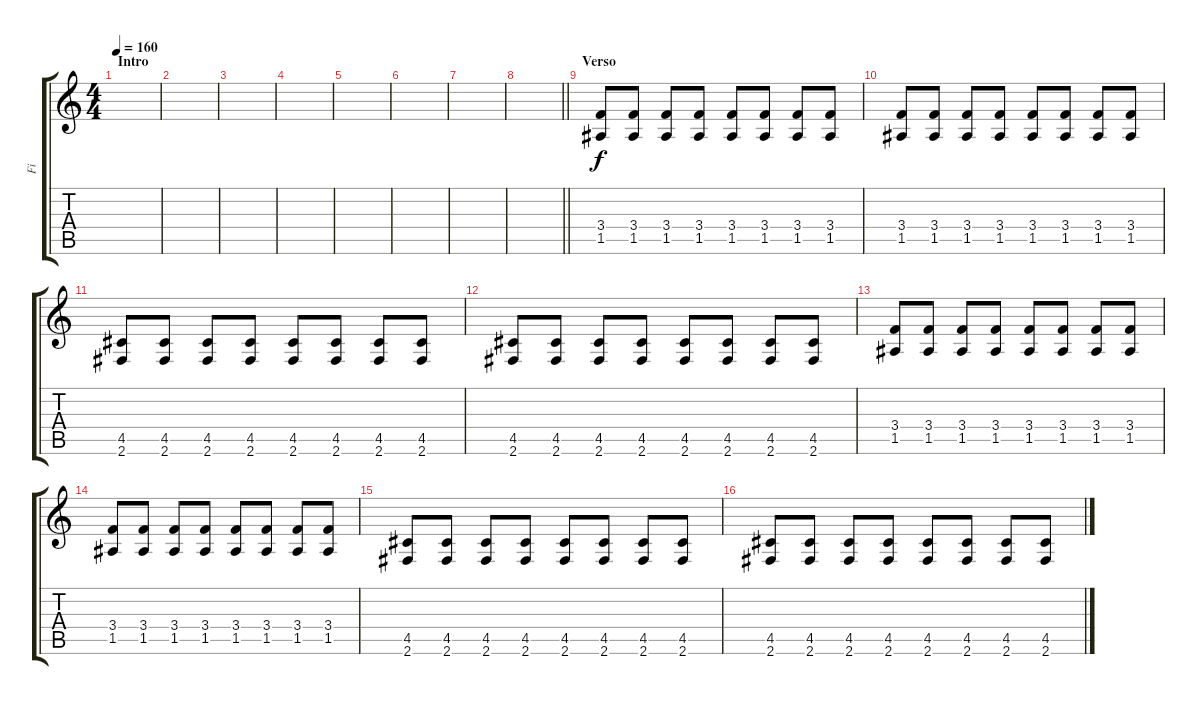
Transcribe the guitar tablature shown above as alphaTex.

\track ("Fi" "Fi") {instrument electricguitarjazz}
\staff {score tabs}
\tuning (E4 B3 G3 D3 A2 E2) {hide}
\ts (4 4)
\section ("" "Intro")
\tempo 160
\clef g2
\ks c
|
|
|
|
|
|
|
\barLineRight lightlight
|
\section ("" "Verso")
(3.4 1.5).8 (3.4 1.5).8 (3.4 1.5).8 (3.4 1.5).8 (3.4 1.5).8 (3.4 1.5).8 (3.4 1.5).8 (3.4 1.5).8 |
(3.4 1.5).8 (3.4 1.5).8 (3.4 1.5).8 (3.4 1.5).8 (3.4 1.5).8 (3.4 1.5).8 (3.4 1.5).8 (3.4 1.5).8 |
(4.5 2.6).8 (4.5 2.6).8 (4.5 2.6).8 (4.5 2.6).8 (4.5 2.6).8 (4.5 2.6).8 (4.5 2.6).8 (4.5 2.6).8 |
(4.5 2.6).8 (4.5 2.6).8 (4.5 2.6).8 (4.5 2.6).8 (4.5 2.6).8 (4.5 2.6).8 (4.5 2.6).8 (4.5 2.6).8 |
(3.4 1.5).8 (3.4 1.5).8 (3.4 1.5).8 (3.4 1.5).8 (3.4 1.5).8 (3.4 1.5).8 (3.4 1.5).8 (3.4 1.5).8 |
(3.4 1.5).8 (3.4 1.5).8 (3.4 1.5).8 (3.4 1.5).8 (3.4 1.5).8 (3.4 1.5).8 (3.4 1.5).8 (3.4 1.5).8 |
(4.5 2.6).8 (4.5 2.6).8 (4.5 2.6).8 (4.5 2.6).8 (4.5 2.6).8 (4.5 2.6).8 (4.5 2.6).8 (4.5 2.6).8 |
(4.5 2.6).8 (4.5 2.6).8 (4.5 2.6).8 (4.5 2.6).8 (4.5 2.6).8 (4.5 2.6).8 (4.5 2.6).8 (4.5 2.6).8
